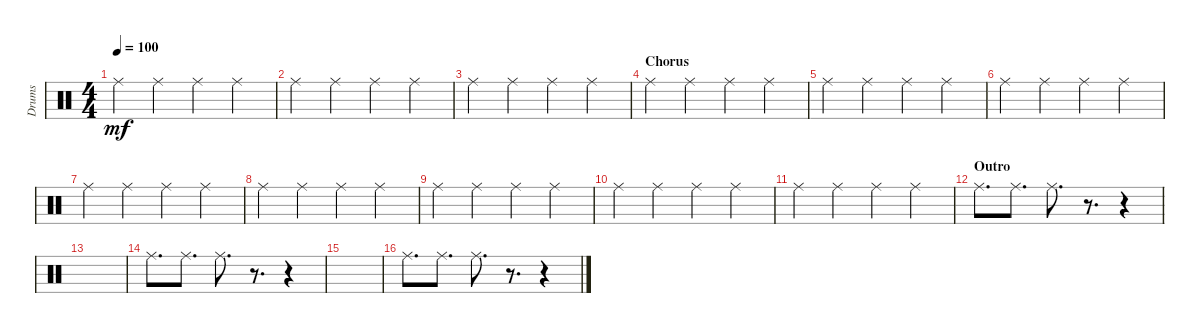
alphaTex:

\defaultSystemsLayout 4
\bracketExtendMode groupsimilarinstruments
\multiBarRest
\otherSystemsTrackNameOrientation horizontal
\track ("Drumkit" "Drums") {instrument percussion}
\staff {score}
\articulation defaults
\ts (4 4)
\tempo 100
\clef neutral
\ks c "Ride (middle)".4{dy mf beam Down} "Ride (middle)".4{beam Down} "Ride (middle)".4{beam Down} "Ride (middle)".4{beam Down}
|
"Ride (middle)".4{beam Down} "Ride (middle)".4{beam Down} "Ride (middle)".4{beam Down} "Ride (middle)".4{beam Down} |
"Ride (middle)".4{beam Down} "Ride (middle)".4{beam Down} "Ride (middle)".4{beam Down} "Ride (middle)".4{beam Down} |
\section ("" "Chorus")
"Ride (middle)".4{beam Down} "Ride (middle)".4{beam Down} "Ride (middle)".4{beam Down} "Ride (middle)".4{beam Down} |
"Ride (middle)".4{beam Down} "Ride (middle)".4{beam Down} "Ride (middle)".4{beam Down} "Ride (middle)".4{beam Down} |
"Ride (middle)".4{beam Down} "Ride (middle)".4{beam Down} "Ride (middle)".4{beam Down} "Ride (middle)".4{beam Down} |
"Ride (middle)".4{beam Down} "Ride (middle)".4{beam Down} "Ride (middle)".4{beam Down} "Ride (middle)".4{beam Down} |
"Ride (middle)".4{beam Down} "Ride (middle)".4{beam Down} "Ride (middle)".4{beam Down} "Ride (middle)".4{beam Down} |
"Ride (middle)".4{beam Down} "Ride (middle)".4{beam Down} "Ride (middle)".4{beam Down} "Ride (middle)".4{beam Down} |
"Ride (middle)".4{beam Down} "Ride (middle)".4{beam Down} "Ride (middle)".4{beam Down} "Ride (middle)".4{beam Down} |
"Ride (middle)".4{beam Down} "Ride (middle)".4{beam Down} "Ride (middle)".4{beam Down} "Ride (middle)".4{beam Down} |
\section ("" "Outro")
"Ride (middle)".8{d beam Down} "Ride (middle)".8{d beam Down} "Ride (middle)".8{d beam Down} r.8{d beam Down} r.4{beam Down} |
|
"Ride (middle)".8{d beam Down} "Ride (middle)".8{d beam Down} "Ride (middle)".8{d beam Down} r.8{d beam Down} r.4{beam Down} |
|
"Ride (middle)".8{d beam Down} "Ride (middle)".8{d beam Down} "Ride (middle)".8{d beam Down} r.8{d beam Down} r.4{beam Down}
